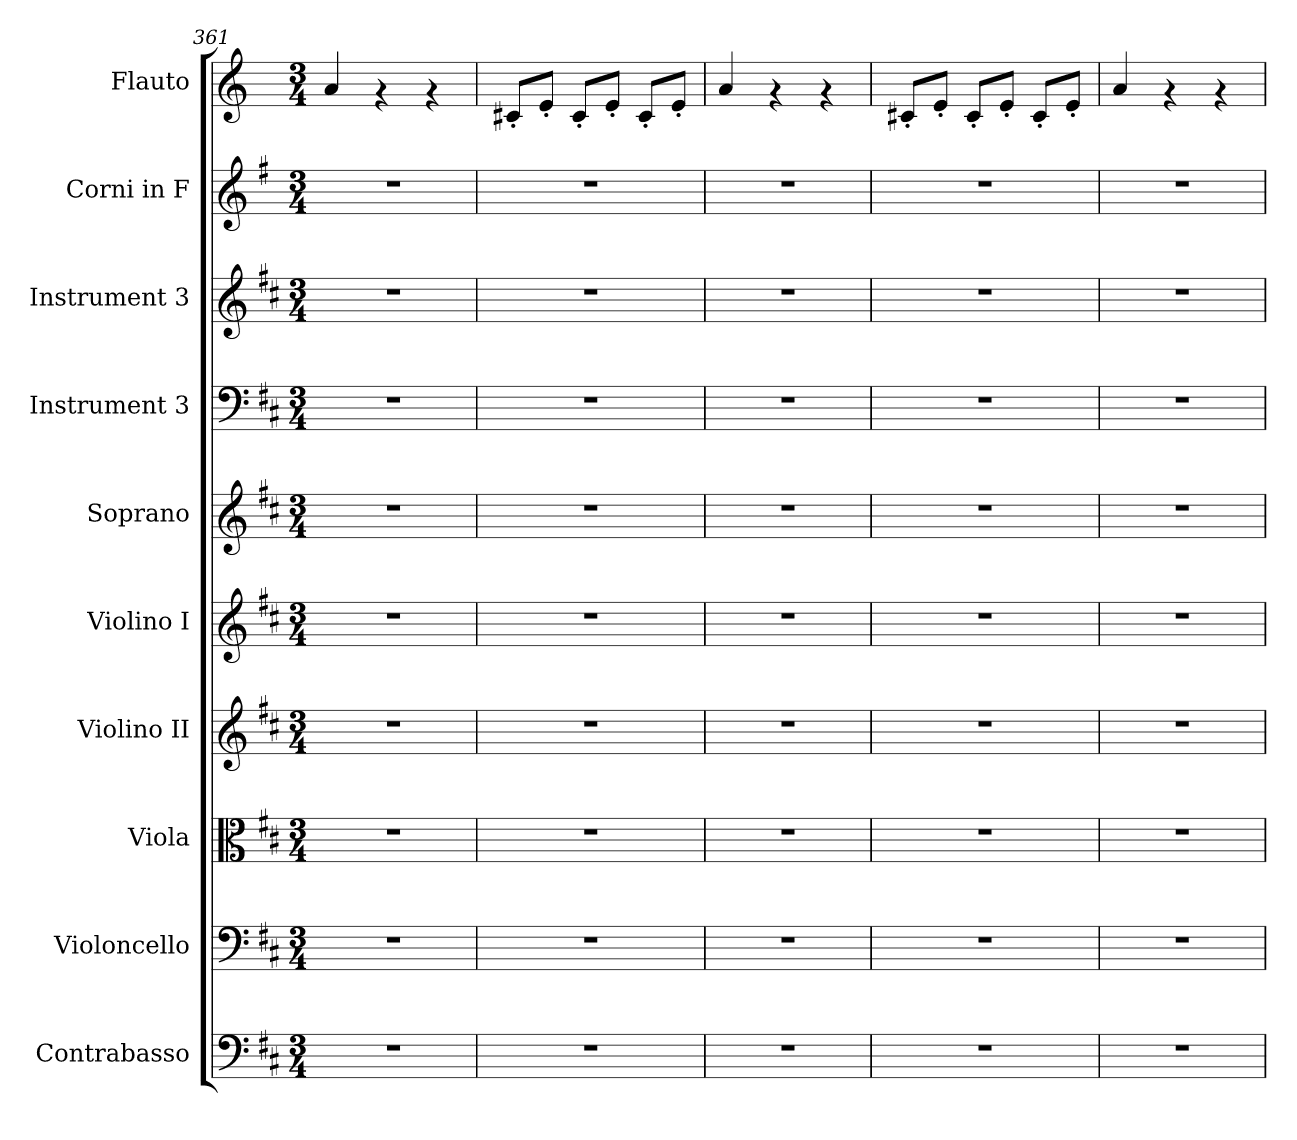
**kern	**kern	**kern	**kern	**kern	**kern	**kern	**kern	**kern	**kern
*part10	*part9	*part8	*part7	*part6	*part5	*part4	*part3	*part2	*part1
*staff10	*staff9	*staff8	*staff7	*staff6	*staff5	*staff4	*staff3	*staff2	*staff1
*I"Contrabasso	*I"Violoncello	*I"Viola	*I"Violino II	*I"Violino I	*I"Soprano	*I"Instrument 3	*I"Instrument 3	*I"Corni in F	*I"Flauto
*I'Cb.	*I'Vc.	*I'Vla.	*I'Vln. II	*I'Vln. I	*I'S	*	*	*I'Cor.	*I'Fl.
*clefF4	*clefF4	*clefC3	*clefG2	*clefG2	*clefG2	*clefF4	*clefG2	*clefG2	*clefG2
*ITrd1c2	*ITrd1c2	*ITrd1c2	*ITrd1c2	*ITrd1c2	*ITrd1c2	*ITrd1c2	*ITrd1c2	*ITrd4c7	*ITrd1c2
*k[]	*k[]	*k[]	*k[]	*k[]	*k[]	*k[]	*k[]	*k[]	*k[b-e-]
*C:	*C:	*C:	*C:	*C:	*C:	*C:	*C:	*C:	*B-:
*M3/4	*M3/4	*M3/4	*M3/4	*M3/4	*M3/4	*M3/4	*M3/4	*M3/4	*M3/4
=361	=361	=361	=361	=361	=361	=361	=361	=361	=361
2.r	2.r	2.r	2.r	2.r	2.r	2.r	2.r	2.r	4g/
.	.	.	.	.	.	.	.	.	4rf
.	.	.	.	.	.	.	.	.	4rf
!!LO:LB:g=z
=362	=362	=362	=362	=362	=362	=362	=362	=362	=362
2.r	2.r	2.r	2.r	2.r	2.r	2.r	2.r	2.r	8Bn'</L
.	.	.	.	.	.	.	.	.	8d'</J
.	.	.	.	.	.	.	.	.	8B'</L
.	.	.	.	.	.	.	.	.	8d'</J
.	.	.	.	.	.	.	.	.	8B'</L
.	.	.	.	.	.	.	.	.	8d'</J
=363	=363	=363	=363	=363	=363	=363	=363	=363	=363
2.r	2.r	2.r	2.r	2.r	2.r	2.r	2.r	2.r	4g/
.	.	.	.	.	.	.	.	.	4rf
.	.	.	.	.	.	.	.	.	4rf
=364	=364	=364	=364	=364	=364	=364	=364	=364	=364
2.r	2.r	2.r	2.r	2.r	2.r	2.r	2.r	2.r	8Bn'</L
.	.	.	.	.	.	.	.	.	8d'</J
.	.	.	.	.	.	.	.	.	8B'</L
.	.	.	.	.	.	.	.	.	8d'</J
.	.	.	.	.	.	.	.	.	8B'</L
.	.	.	.	.	.	.	.	.	8d'</J
=365	=365	=365	=365	=365	=365	=365	=365	=365	=365
2.r	2.r	2.r	2.r	2.r	2.r	2.r	2.r	2.r	4g/
.	.	.	.	.	.	.	.	.	4rf
.	.	.	.	.	.	.	.	.	4rf
=	=	=	=	=	=	=	=	=	=
*-	*-	*-	*-	*-	*-	*-	*-	*-	*-
